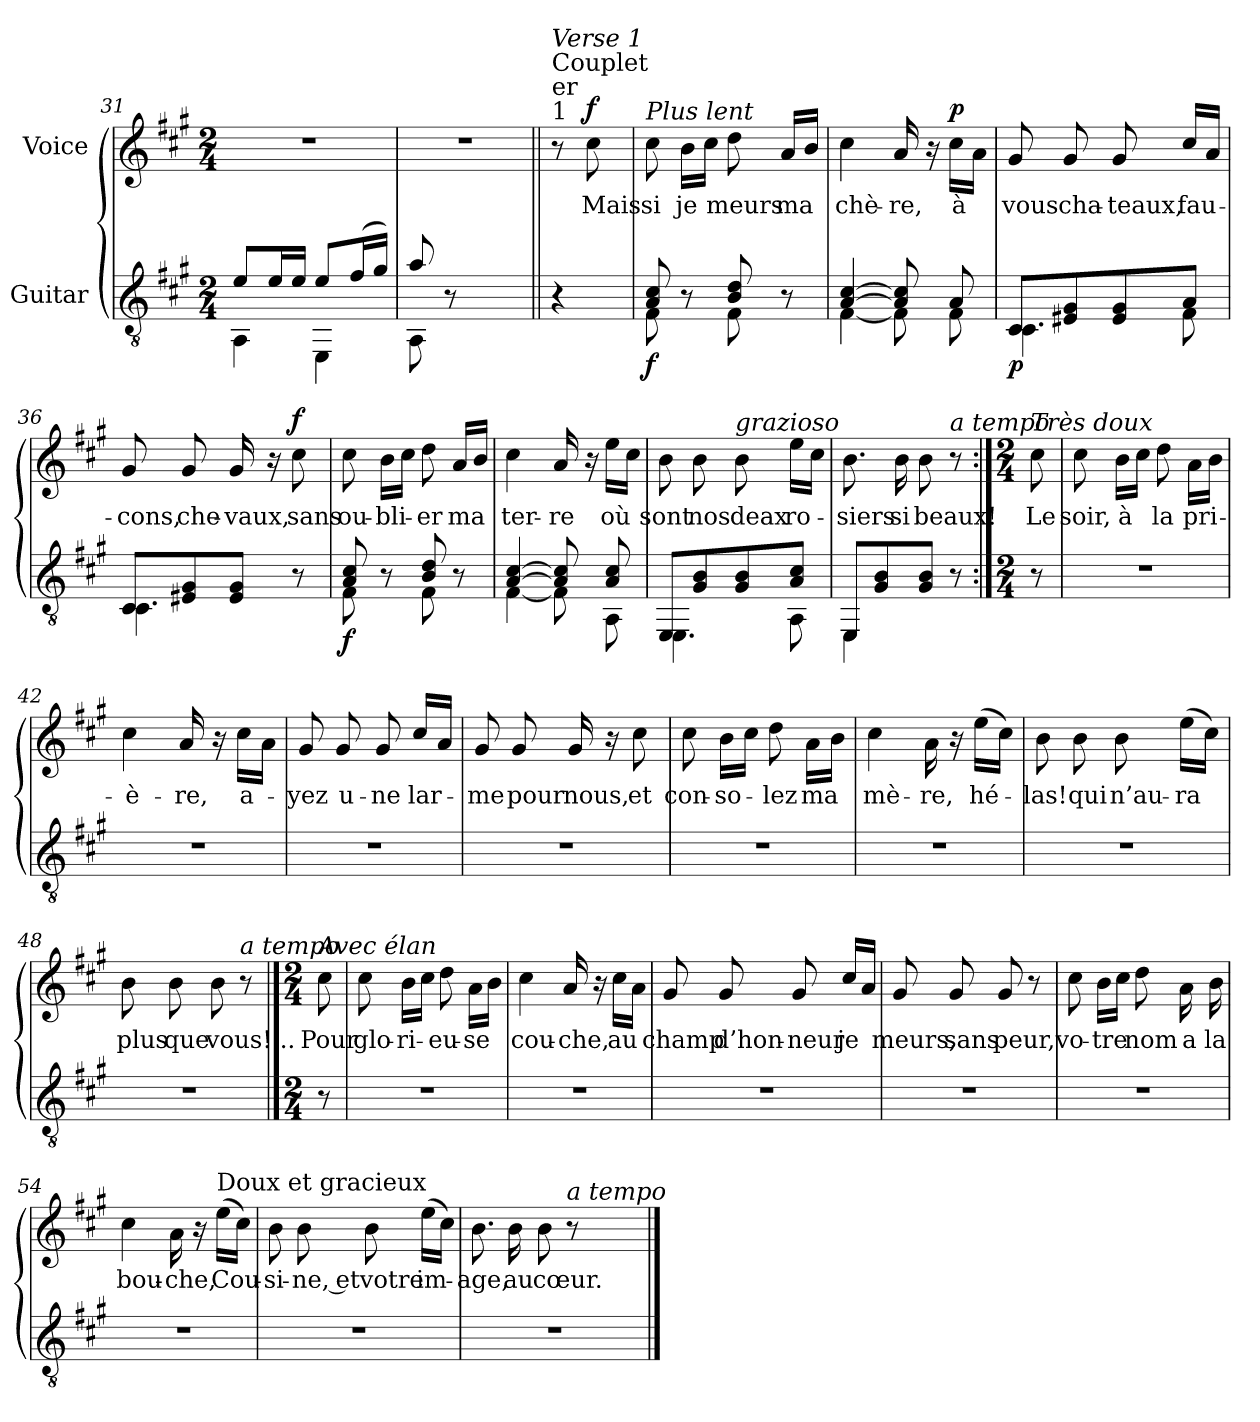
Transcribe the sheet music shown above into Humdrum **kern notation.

**kern	**dynam	**kern	**text	**dynam
*part2	*part2	*part1	*part1	*part1
*staff2	*staff2	*staff1	*staff1	*staff1
*I"Guitar	*	*I"Voice	*	*
*clefGv2	*	*clefG2	*	*
*k[f#c#g#]	*	*k[f#c#g#]	*	*
*M2/4	*	*M2/4	*	*
=31	=31	=31	=31	=31
*^	*	*	*	*
8e/L	4AA\	.	2r	.	.
16e/L	.	.	.	.	.
16e/JJ	.	.	.	.	.
8e/L	4EE\	.	.	.	.
(<16f#/L	.	.	.	.	.
16g#/JJ)	.	.	.	.	.
=32	=32	=32	=32	=32	=32
8a/	8AA\	.	2r	.	.
8r	8ryy	.	.	.	.
4ryy	4ryy	.	.	.	.
=32X1||	=32X1||	=32X1||	=32X1||	=32X1||	=32X1||
!	!	!	!LO:TX:a:t=1	!	!
!	!	!	!LO:TX:a:t=er	!	!
!	!	!	!LO:TX:a:t=Couplet	!	!
!	!	!	!LO:TX:a:i:t=Verse 1	!	!
*v	*v	*	*	*	*
4r	.	8r	.	.
!	!	!	!LO:LY:b	!LO:DY:a
.	.	8cc#\	Mais	f
!!LO:LB:g=z
=33	=33	=33	=33	=33
*	*	*MM90	*	*
*^	*	*	*	*
!	!	!	!LO:TX:a:i:t=Plus lent	!	!
!	!	!LO:DY:b	!	!LO:LY:b	!
8A/ 8c#/	8F#\	f	8cc#\	si	.
!	!	!	!	!LO:LY:b	!
8r	8ryy	.	16b\LL	je	.
.	.	.	16cc#\JJ	.	.
!	!	!	!	!LO:LY:b	!
8B/ 8d/	8F#\	.	8dd\	meurs	.
!	!	!	!	!LO:LY:b	!
8r	8ryy	.	16a/LL	ma	.
.	.	.	16b/JJ	.	.
=34	=34	=34	=34	=34	=34
!	!	!	!	!LO:LY:b	!
[4A/ [4c#/	[4F#\	.	4cc#\	chè-	.
!	!	!	!	!LO:LY:b	!
8A/] 8c#/]	8F#\]	.	16a/	-re,	.
.	.	.	16r	.	.
!	!	!	!	!LO:LY:b	!LO:DY:a
8A/	8F#\	.	16cc#\LL	à	p
.	.	.	16a\JJ	.	.
=35	=35	=35	=35	=35	=35
!	!	!LO:DY:b	!	!LO:LY:b	!
8C#/L	4.C#\	p	8g#/	vous	.
!	!	!	!	!LO:LY:b	!
8E#X/ 8G#/	.	.	8g#/	cha-	.
!	!	!	!	!LO:LY:b	!
8E#/ 8G#/	.	.	8g#/	-teaux,	.
!	!	!	!	!LO:LY:b	!
8A/J	8F#\	.	16cc#/LL	fau-	.
.	.	.	16a/JJ	.	.
=36	=36	=36	=36	=36	=36
!	!	!	!	!LO:LY:b	!
8C#/L	4.C#\	.	8g#/	-cons,	.
!	!	!	!	!LO:LY:b	!
8E#X/ 8G#/	.	.	8g#/	che-	.
!	!	!	!	!LO:LY:b	!
8E#/ 8G#/J	.	.	16g#/	-vaux,	.
.	.	.	16r	.	.
!	!	!	!	!LO:LY:b	!LO:DY:a
8r	8ryy	.	8cc#\	sans	f
!!LO:LB:g=z
=37	=37	=37	=37	=37	=37
!	!	!LO:DY:b	!	!LO:LY:b	!
8A/ 8c#/	8F#\	f	8cc#\	ou-	.
!	!	!	!	!LO:LY:b	!
8r	8ryy	.	16b\LL	-bli-	.
.	.	.	16cc#\JJ	.	.
!	!	!	!	!LO:LY:b	!
8B/ 8d/	8F#\	.	8dd\	-er	.
!	!	!	!	!LO:LY:b	!
8r	8ryy	.	16a/LL	ma	.
.	.	.	16b/JJ	.	.
=38	=38	=38	=38	=38	=38
!	!	!	!	!LO:LY:b	!
[4A/ [4c#/	[4F#\	.	4cc#\	ter-	.
!	!	!	!	!LO:LY:b	!
8A/] 8c#/]	8F#\]	.	16a/	-re	.
.	.	.	16r	.	.
!	!	!LO:DY:b	!	!LO:LY:b	!
!	!	!LO:DY:n=1:b	!	!	!LO:DY:a
!	!	!	!	!	!LO:DY:n=1:a
8A/ 8c#/	8AA\	p other-dynamics	16ee\LL	où	p other-dynamics
.	.	.	16cc#\JJ	.	.
=39	=39	=39	=39	=39	=39
!	!	!	!	!LO:LY:b	!
8EE/L	4.EE\	.	8b\	sont	.
!	!	!	!	!LO:LY:b	!
8G#/ 8B/	.	.	8b\	nos	.
!	!	!	!LO:TX:a:i:t=grazioso	!	!
!	!	!	!	!LO:LY:b	!
8G#/ 8B/	.	.	8b\	deax	.
!	!	!	!	!LO:LY:b	!
8A/ 8c#/J	8AA\	.	16ee\LL	ro-	.
.	.	.	16cc#\JJ	.	.
=40	=40	=40	=40	=40	=40
!	!	!	!	!LO:LY:b	!
8EE/L	4EE\	.	8.b\	-siers	.
8G#/ 8B/	.	.	.	.	.
!	!	!	!	!LO:LY:b	!
.	.	.	16b\	si	.
!	!	!	!	!LO:LY:b	!
8G#/ 8B/J	4ryy	.	8b\	beaux!	.
!	!	!	!LO:TX:a:i:t=a tempo	!	!
8r	.	.	8r	.	.
*v	*v	*	*	*	*
!!LO:LB:g=z
=40X2:|!	=40X2:|!	=40X2:|!	=40X2:|!	=40X2:|!
*M2/4	*	*M2/4	*	*
!	!	!LO:TX:a:i:t=Très doux	!	!
!	!	!	!LO:LY:b	!
8r	.	8cc#\	Le	.
=41	=41	=41	=41	=41
!	!	!	!LO:LY:b	!
2r	.	8cc#\	soir,	.
!	!	!	!LO:LY:b	!
.	.	16b\LL	à	.
.	.	16cc#\JJ	.	.
!	!	!	!LO:LY:b	!
.	.	8dd\	la	.
!	!	!	!LO:LY:b	!
.	.	16a\LL	pri-	.
.	.	16b\JJ	.	.
=42	=42	=42	=42	=42
!	!	!	!LO:LY:b	!
2r	.	4cc#\	-è-	.
!	!	!	!LO:LY:b	!
.	.	16a/	-re,	.
.	.	16r	.	.
!	!	!	!LO:LY:b	!
.	.	16cc#\LL	a-	.
.	.	16a\JJ	.	.
!!LO:LB:g=z
=43	=43	=43	=43	=43
!	!	!	!LO:LY:b	!
2r	.	8g#/	-yez	.
!	!	!	!LO:LY:b	!
.	.	8g#/	u-	.
!	!	!	!LO:LY:b	!
.	.	8g#/	-ne	.
!	!	!	!LO:LY:b	!
.	.	16cc#/LL	lar-	.
.	.	16a/JJ	.	.
=44	=44	=44	=44	=44
!	!	!	!LO:LY:b	!
2r	.	8g#/	-me	.
!	!	!	!LO:LY:b	!
.	.	8g#/	pour	.
!	!	!	!LO:LY:b	!
.	.	16g#/	nous,	.
.	.	16r	.	.
!	!	!	!LO:LY:b	!
.	.	8cc#\	et	.
=45	=45	=45	=45	=45
!	!	!	!LO:LY:b	!
2r	.	8cc#\	con-	.
!	!	!	!LO:LY:b	!
.	.	16b\LL	-so-	.
.	.	16cc#\JJ	.	.
!	!	!	!LO:LY:b	!
.	.	8dd\	-lez	.
!	!	!	!LO:LY:b	!
.	.	16a\LL	ma	.
.	.	16b\JJ	.	.
!!LO:LB:g=z
=46	=46	=46	=46	=46
!	!	!	!LO:LY:b	!
2r	.	4cc#\	mè-	.
!	!	!	!LO:LY:b	!
.	.	16a\	-re,	.
.	.	16r	.	.
!	!	!	!LO:LY:b	!LO:DY:a
!	!	!	!	!LO:DY:n=1:a
.	.	(>16ee\LL	hé-	p other-dynamics
.	.	16cc#\JJ)	.	.
=47	=47	=47	=47	=47
!	!	!	!LO:LY:b	!
2r	.	8b\	-las!	.
!	!	!	!LO:LY:b	!
.	.	8b\	qui	.
!	!	!	!LO:LY:b	!
.	.	8b\	n’au-	.
!	!	!	!LO:LY:b	!
.	.	(>16ee\LL	-ra	.
.	.	16cc#\JJ)	.	.
=48	=48	=48	=48	=48
!	!	!	!LO:LY:b	!
2r	.	8b\	plus	.
!	!	!	!LO:LY:b	!
.	.	8b\	que	.
!	!	!	!LO:LY:b	!
.	.	8b\	vous!...	.
!	!	!LO:TX:a:i:t=a tempo	!	!
.	.	8r	.	.
!!LO:LB:g=z
==48X3	==48X3	==48X3	==48X3	==48X3
*M2/4	*	*M2/4	*	*
!	!	!LO:TX:a:i:t=Avec élan	!	!
!	!	!	!LO:LY:b	!
8r	.	8cc#\	Pour	.
=49	=49	=49	=49	=49
!	!	!	!LO:LY:b	!
2r	.	8cc#\	glo-	.
!	!	!	!LO:LY:b	!
.	.	16b\LL	-ri-	.
.	.	16cc#\JJ	.	.
!	!	!	!LO:LY:b	!
.	.	8dd\	-eu-	.
!	!	!	!LO:LY:b	!
.	.	16a\LL	-se	.
.	.	16b\JJ	.	.
=50	=50	=50	=50	=50
!	!	!	!LO:LY:b	!
2r	.	4cc#\	cou-	.
!	!	!	!LO:LY:b	!
.	.	16a/	-che,	.
.	.	16r	.	.
!	!	!	!LO:LY:b	!
.	.	16cc#\LL	au	.
.	.	16a\JJ	.	.
!!LO:LB:g=z
=51	=51	=51	=51	=51
!	!	!	!LO:LY:b	!
2r	.	8g#/	champ	.
!	!	!	!LO:LY:b	!
.	.	8g#/	d’hon-	.
!	!	!	!LO:LY:b	!
.	.	8g#/	-neur	.
!	!	!	!LO:LY:b	!
.	.	16cc#/LL	je	.
.	.	16a/JJ	.	.
=52	=52	=52	=52	=52
!	!	!	!LO:LY:b	!
2r	.	8g#/	meurs,	.
!	!	!	!LO:LY:b	!
.	.	8g#/	sans	.
!	!	!	!LO:LY:b	!
.	.	8g#/	peur,	.
.	.	8r	.	.
=53	=53	=53	=53	=53
!	!	!	!LO:LY:b	!
2r	.	8cc#\	vo-	.
!	!	!	!LO:LY:b	!
.	.	16b\LL	-tre	.
.	.	16cc#\JJ	.	.
!	!	!	!LO:LY:b	!
.	.	8dd\	nom	.
!	!	!	!LO:LY:b	!
.	.	16a\	a	.
!	!	!	!LO:LY:b	!
.	.	16b\	la	.
!!LO:LB:g=z
=54	=54	=54	=54	=54
!	!	!	!LO:LY:b	!
2r	.	4cc#\	bou-	.
!	!	!	!LO:LY:b	!
.	.	16a\	-che,	.
.	.	16r	.	.
!	!	!LO:TX:a:t=Doux et gracieux	!	!
!	!	!	!LO:LY:b	!
.	.	(>16ee\LL	Cou-	.
.	.	16cc#\JJ)	.	.
=55	=55	=55	=55	=55
!	!	!	!LO:LY:b	!
2r	.	8b\	-si-	.
!	!	!	!LO:LY:b	!
.	.	8b\	-ne, et	.
!	!	!	!LO:LY:b	!
.	.	8b\	votre	.
!	!	!	!LO:LY:b	!
.	.	(>16ee\LL	im-	.
.	.	16cc#\JJ)	.	.
=56	=56	=56	=56	=56
!	!	!	!LO:LY:b	!
2r	.	8.b\	-age,	.
!	!	!	!LO:LY:b	!
.	.	16b\	au	.
!	!	!	!LO:LY:b	!
.	.	8b\	cœur.	.
!	!	!LO:TX:a:i:t=a tempo	!	!
.	.	8r	.	.
==	==	==	==	==
*-	*-	*-	*-	*-
